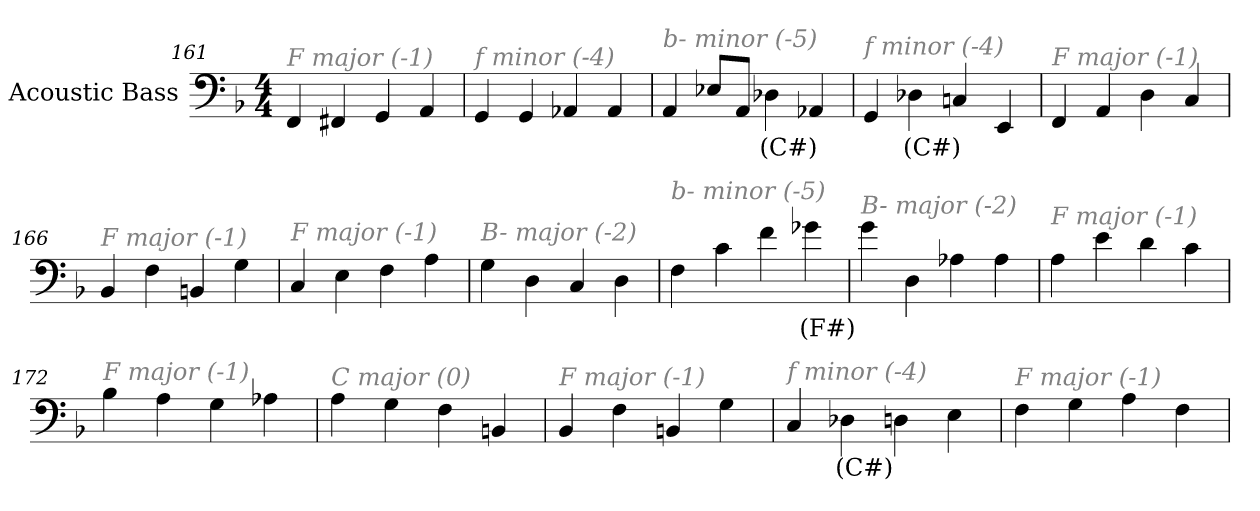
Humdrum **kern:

**kern	**text
*part1	*part1
*staff1	*staff1
*I"Acoustic Bass	*
*clefF4	*
*ITrd7c12	*
*k[b-]	*
*F:	*
*M4/4	*
=161	=161
!LO:TX:i:color=#808080:t=F major (-1)	!
4FFF	.
4FFF#X	.
4GGG	.
4AAA	.
=162	=162
!LO:TX:i:color=#808080:t=f minor (-4)	!
4GGG	.
4GGG	.
4AAA-X	.
4AAA-	.
=163	=163
!LO:TX:i:color=#808080:t=b- minor (-5)	!
4AAA	.
8EE-XL	.
8AAAJ	.
4DD-Xi	(C#)
4AAA-X	.
=164	=164
!LO:TX:i:color=#808080:t=f minor (-4)	!
4GGG	.
4DD-Xi	(C#)
4CCn	.
4EEE	.
=165	=165
!LO:TX:i:color=#808080:t=F major (-1)	!
4FFF	.
4AAA	.
4DD	.
4CC	.
=166	=166
!LO:TX:i:color=#808080:t=F major (-1)	!
4BBB-	.
4FF	.
4BBBn	.
4GG	.
=167	=167
!LO:TX:i:color=#808080:t=F major (-1)	!
4CC	.
4EE	.
4FF	.
4AA	.
=168	=168
!LO:TX:i:color=#808080:t=B- major (-2)	!
4GG	.
4DD	.
4CC	.
4DD	.
=169	=169
!LO:TX:i:color=#808080:t=b- minor (-5)	!
4FF	.
4C	.
4F	.
4G-Xi	(F#)
=170	=170
!LO:TX:i:color=#808080:t=B- major (-2)	!
4G	.
4DD	.
4AA-X	.
4AA-	.
=171	=171
!LO:TX:i:color=#808080:t=F major (-1)	!
4AA	.
4E	.
4D	.
4C	.
=172	=172
!LO:TX:i:color=#808080:t=F major (-1)	!
4BB-	.
4AA	.
4GG	.
4AA-X	.
=173	=173
!LO:TX:i:color=#808080:t=C major (0)	!
4AA	.
4GG	.
4FF	.
4BBBn	.
=174	=174
!LO:TX:i:color=#808080:t=F major (-1)	!
4BBB-	.
4FF	.
4BBBn	.
4GG	.
=175	=175
!LO:TX:i:color=#808080:t=f minor (-4)	!
4CC	.
4DD-Xi	(C#)
4DD	.
4EE	.
=176	=176
!LO:TX:i:color=#808080:t=F major (-1)	!
4FF	.
4GG	.
4AA	.
4FF	.
=	=
*-	*-
